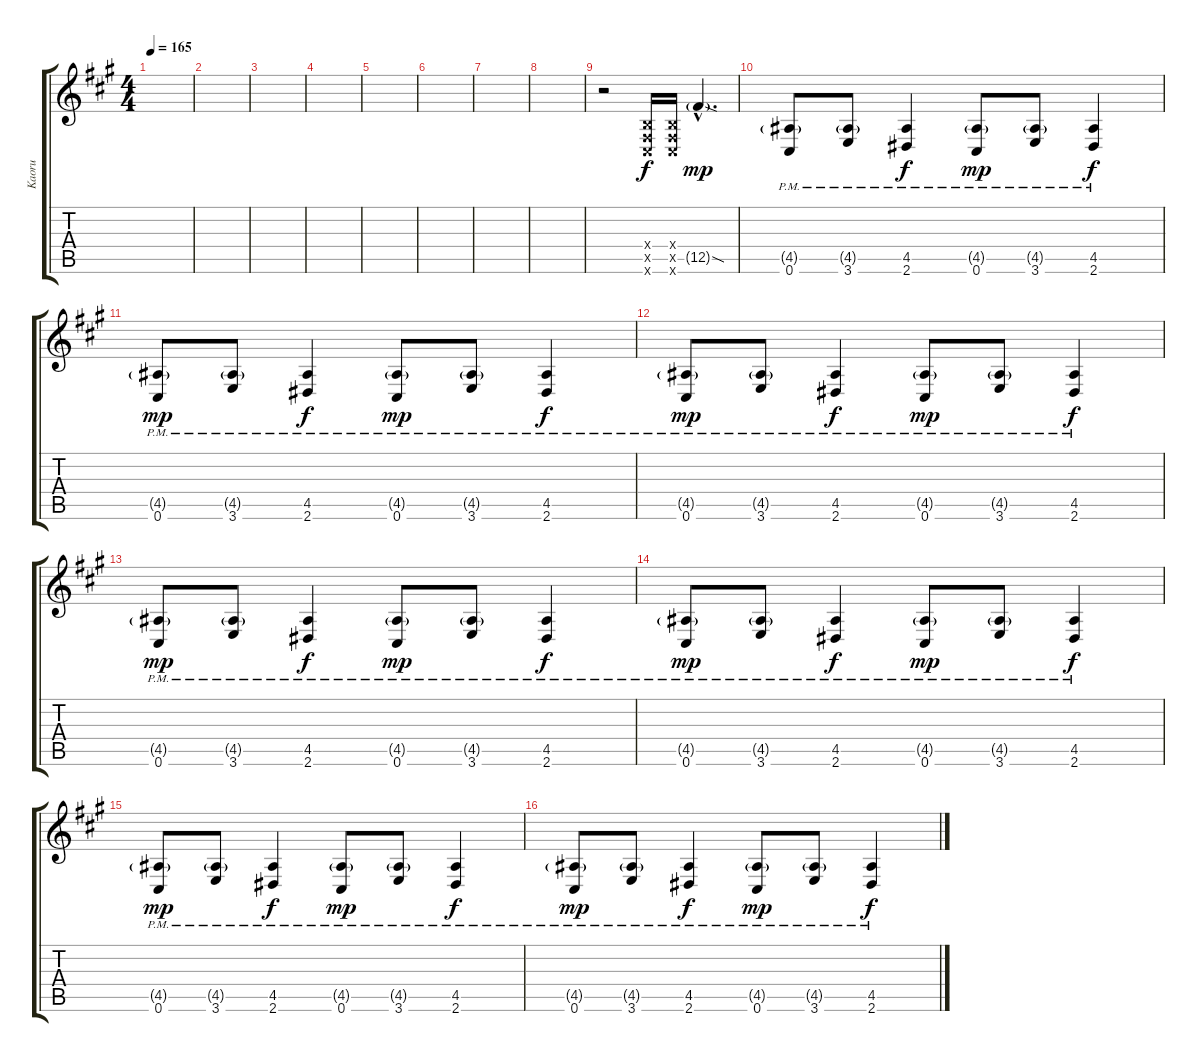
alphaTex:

\track ("Kaoru" "Kaoru") {instrument overdrivenguitar}
\staff {score tabs}
\tuning (Db4 Ab3 E3 B2 Gb2 Db2) {hide}
\ts (4 4)
\tempo 165
\clef g2
\ks a
|
|
|
|
|
|
|
|
r.2 (0.4{x} 0.5{x} 0.6{x}).16 (0.4{x} 0.5{x} 0.6{x}).16 12.5{sod g hac}.4{d dy mp} |
(4.5{g pm} 0.6{pm}).8 (4.5{g pm} 3.6{pm}).8 (4.5{pm} 2.6{pm}).4{dy f} (4.5{g pm} 0.6{pm}).8{dy mp} (4.5{g pm} 3.6{pm}).8 (4.5{pm} 2.6{pm}).4{dy f} |
(4.5{g pm} 0.6{pm}).8{dy mp} (4.5{g pm} 3.6{pm}).8 (4.5{pm} 2.6{pm}).4{dy f} (4.5{g pm} 0.6{pm}).8{dy mp} (4.5{g pm} 3.6{pm}).8 (4.5{pm} 2.6{pm}).4{dy f} |
(4.5{g pm} 0.6{pm}).8{dy mp} (4.5{g pm} 3.6{pm}).8 (4.5{pm} 2.6{pm}).4{dy f} (4.5{g pm} 0.6{pm}).8{dy mp} (4.5{g pm} 3.6{pm}).8 (4.5{pm} 2.6{pm}).4{dy f} |
(4.5{g pm} 0.6{pm}).8{dy mp} (4.5{g pm} 3.6{pm}).8 (4.5{pm} 2.6{pm}).4{dy f} (4.5{g pm} 0.6{pm}).8{dy mp} (4.5{g pm} 3.6{pm}).8 (4.5{pm} 2.6{pm}).4{dy f} |
(4.5{g pm} 0.6{pm}).8{dy mp} (4.5{g pm} 3.6{pm}).8 (4.5{pm} 2.6{pm}).4{dy f} (4.5{g pm} 0.6{pm}).8{dy mp} (4.5{g pm} 3.6{pm}).8 (4.5{pm} 2.6{pm}).4{dy f} |
(4.5{g pm} 0.6{pm}).8{dy mp} (4.5{g pm} 3.6{pm}).8 (4.5{pm} 2.6{pm}).4{dy f} (4.5{g pm} 0.6{pm}).8{dy mp} (4.5{g pm} 3.6{pm}).8 (4.5{pm} 2.6{pm}).4{dy f} |
(4.5{g pm} 0.6{pm}).8{dy mp} (4.5{g pm} 3.6{pm}).8 (4.5{pm} 2.6{pm}).4{dy f} (4.5{g pm} 0.6{pm}).8{dy mp} (4.5{g pm} 3.6{pm}).8 (4.5{pm} 2.6{pm}).4{dy f}
